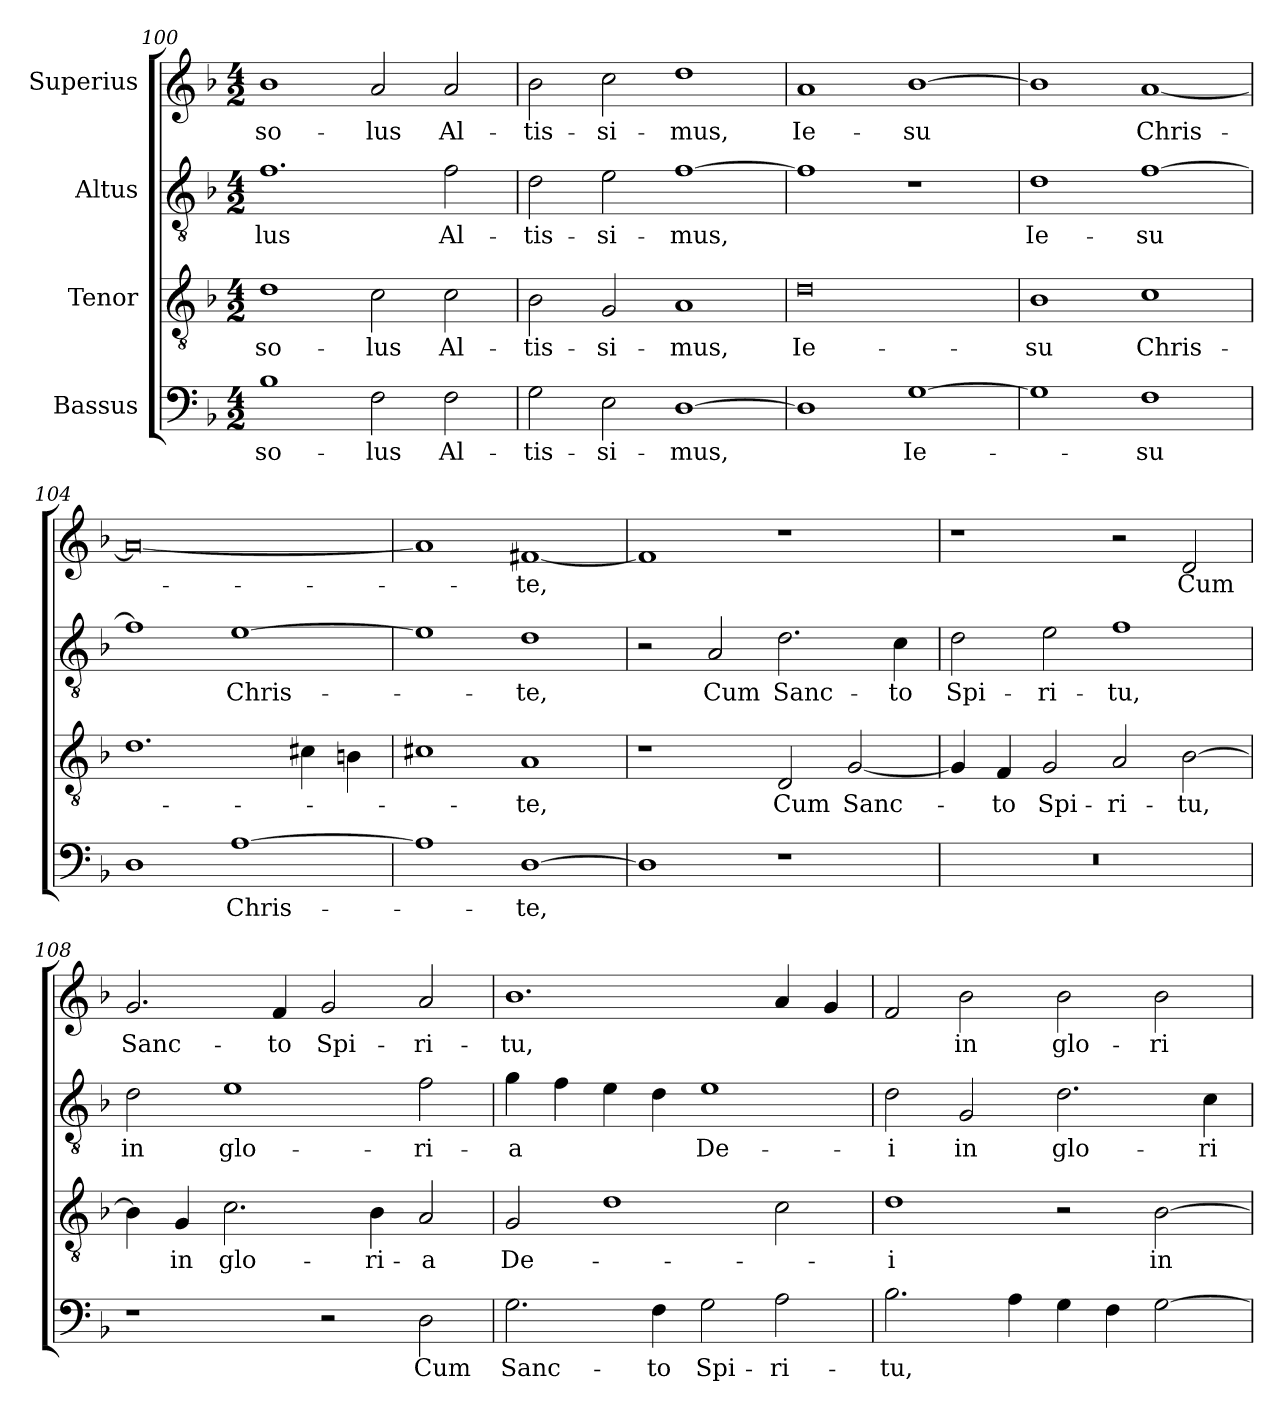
**kern	**text	**kern	**text	**kern	**text	**kern	**text
*part4	*part4	*part3	*part3	*part2	*part2	*part1	*part1
*staff4	*staff4	*staff3	*staff3	*staff2	*staff2	*staff1	*staff1
*I"Bassus	*	*I"Tenor	*	*I"Altus	*	*I"Superius	*
*clefF4	*	*clefGv2	*	*clefGv2	*	*clefG2	*
*k[b-]	*	*k[b-]	*	*k[b-]	*	*k[b-]	*
*M4/2	*	*M4/2	*	*M4/2	*	*M4/2	*
=100	=100	=100	=100	=100	=100	=100	=100
1B-\	so-	1d\	so-	1.f\	-lus	1b-\	so-
2F\	-lus	2c\	-lus	.	.	2a/	-lus
2F\	Al-	2c\	Al-	2f\	Al-	2a/	Al-
=101	=101	=101	=101	=101	=101	=101	=101
2G\	-tis-	2B-\	-tis-	2d\	-tis-	2b-\	-tis-
2E\	-si-	2G/	-si-	2e\	-si-	2cc\	-si-
[1D\	-mus,	1A/	-mus,	[1f\	-mus,	1dd\	-mus,
=102	=102	=102	=102	=102	=102	=102	=102
1D\]	.	0d\	Ie-	1f\]	.	1a/	Ie-
[1G\	Ie-	.	.	1r	.	[1b-\	-su
=103	=103	=103	=103	=103	=103	=103	=103
1G\]	.	1B-\	-su	1d\	Ie-	1b-\]	.
1F\	-su	1c\	Chris-	[1f\	-su	[1a/	Chris-
=104	=104	=104	=104	=104	=104	=104	=104
1D\	.	1.d\	.	1f\]	.	0a/_	.
[1A\	Chris-	.	.	[1e\	Chris-	.	.
.	.	4c#X\	.	.	.	.	.
.	.	4B\	.	.	.	.	.
=105	=105	=105	=105	=105	=105	=105	=105
1A\]	.	1c#X\	.	1e\]	.	1a/]	.
[1D\	-te,	1A/	-te,	1d\	-te,	[1f#X/	-te,
=106	=106	=106	=106	=106	=106	=106	=106
1D\]	.	1r	.	2r	.	1f#/]	.
.	.	.	.	2A/	Cum	.	.
1r	.	2D/	Cum	2.d\	Sanc-	1r	.
.	.	[2G/	Sanc-	.	.	.	.
.	.	.	.	4c\	-to	.	.
=107	=107	=107	=107	=107	=107	=107	=107
0r	.	4G/]	.	2d\	Spi-	1r	.
.	.	4F/	-to	.	.	.	.
.	.	2G/	Spi-	2e\	-ri-	.	.
.	.	2A/	-ri-	1f\	-tu,	2r	.
.	.	[2B-\	-tu,	.	.	2d/	Cum
=108	=108	=108	=108	=108	=108	=108	=108
1r	.	4B-\]	.	2d\	in	2.g/	Sanc-
.	.	4G/	in	.	.	.	.
.	.	2.c\	glo-	1e\	glo-	.	.
.	.	.	.	.	.	4f/	-to
2r	.	.	.	.	.	2g/	Spi-
.	.	4B-\	-ri-	.	.	.	.
2D\	Cum	2A/	-a	2f\	-ri-	2a/	-ri-
=109	=109	=109	=109	=109	=109	=109	=109
2.G\	Sanc-	2G/	De-	4g\	-a	1.b-\	-tu,
.	.	.	.	4f\	.	.	.
.	.	1d\	.	4e\	.	.	.
4F\	-to	.	.	4d\	.	.	.
2G\	Spi-	.	.	1e\	De-	.	.
2A\	-ri-	2c\	.	.	.	4a/	.
.	.	.	.	.	.	4g/	.
=110	=110	=110	=110	=110	=110	=110	=110
2.B-\	-tu,	1d\	-i	2d\	-i	2f/	.
.	.	.	.	2G/	in	2b-\	in
4A\	.	.	.	.	.	.	.
4G\	.	2r	.	2.d\	glo-	2b-\	glo-
4F\	.	.	.	.	.	.	.
[2G\	.	[2B-\	in	.	.	2b-\	-ri-
.	.	.	.	4c\	-ri-	.	.
=	=	=	=	=	=	=	=
*-	*-	*-	*-	*-	*-	*-	*-
